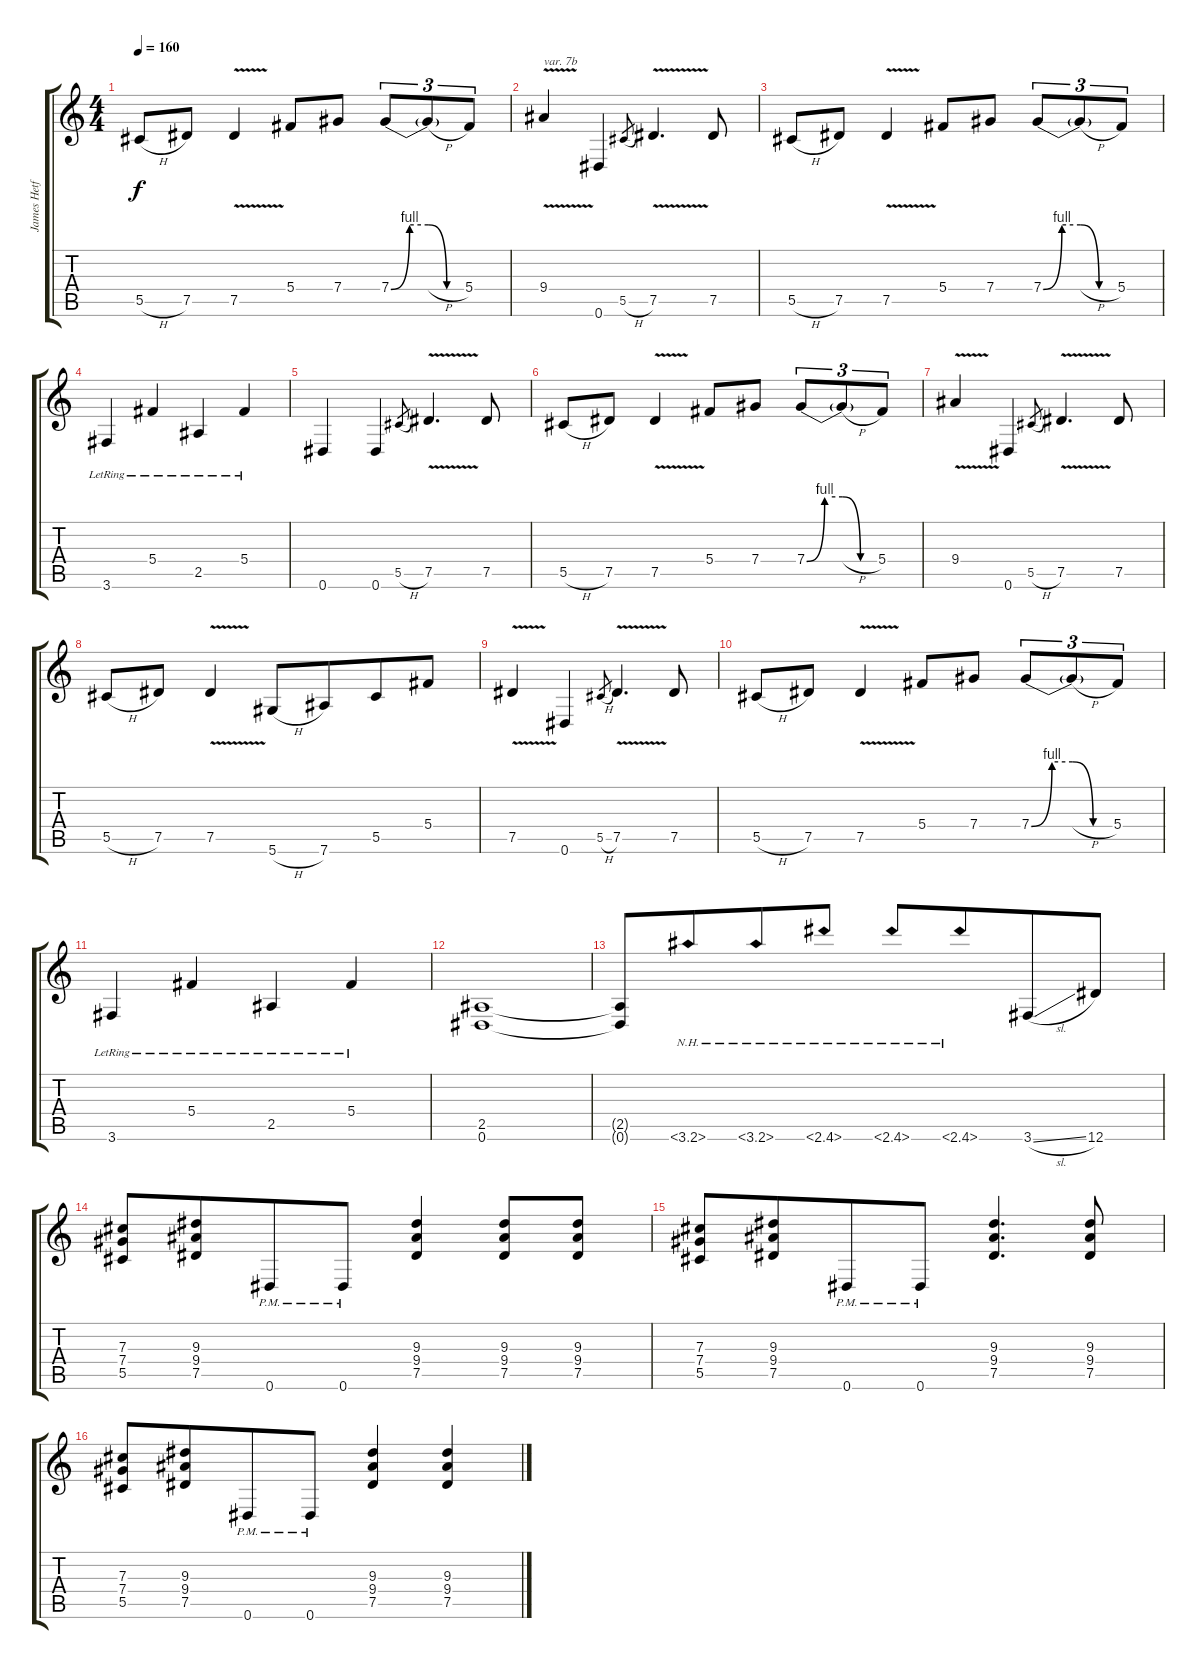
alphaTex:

\track ("James Hetfield" "James Hetf") {instrument overdrivenguitar}
\staff {score tabs}
\tuning (Eb4 Bb3 Gb3 Db3 Ab2 Eb2) {hide}
\ts (4 4)
\tempo 160
\clef g2
\ks c
5.5{h}.8{dy f} 7.5.8 7.5{v}.4 5.4.8 7.4.8 7.4{be (custom 0 0 15 4 30 4 45 0 60 0)}.8{tu (3 2)} 7.4{h t}.8{tu (3 2)} 5.4.8{tu (3 2)} |
9.4{v}.4{txt "var. 7b"} 0.6.4 5.5{h}.8{gr} 7.5{v}.4{d} 7.5.8 |
5.5{h}.8 7.5.8 7.5{v}.4 5.4.8 7.4.8 7.4{be (custom 0 0 15 4 30 4 45 0 60 0)}.8{tu (3 2)} 7.4{h t}.8{tu (3 2)} 5.4.8{tu (3 2)} |
3.6{lr}.4 5.4{lr}.4 2.5{lr}.4 5.4{lr}.4 |
0.6.4 0.6.4 5.5{h}.8{gr} 7.5{v}.4{d} 7.5.8 |
5.5{h}.8 7.5.8 7.5{v}.4 5.4.8 7.4.8 7.4{be (custom 0 0 15 4 30 4 45 0 60 0)}.8{tu (3 2)} 7.4{h t}.8{tu (3 2)} 5.4.8{tu (3 2)} |
9.4{v}.4 0.6.4 5.5{h}.8{gr} 7.5{v}.4{d} 7.5.8 |
5.5{h}.8 7.5.8 7.5{v}.4 5.6{h}.8 7.6.8{beam merge} 5.5.8 5.4.8 |
7.5{v}.4 0.6.4 5.5{h}.8{gr} 7.5{v}.4{d} 7.5.8 |
5.5{h}.8 7.5.8 7.5{v}.4 5.4.8 7.4.8 7.4{be (custom 0 0 15 4 30 4 45 0 60 0)}.8{tu (3 2)} 7.4{h t}.8{tu (3 2)} 5.4.8{tu (3 2)} |
3.6{lr}.4 5.4{lr}.4 2.5{lr}.4 5.4{lr}.4 |
(2.5 0.6).1 |
(2.5{t} 0.6{t}).8 3.6{nh}.8{beam merge} 3.6{nh}.8 2.6{nh}.8 2.6{nh}.8 2.6{nh}.8{beam merge} 3.6{sl}.8 12.6.8 |
(7.3 7.4 5.5).8 (9.3 9.4 7.5).8{beam merge} 0.6{pm}.8 0.6{pm}.8 (9.3 9.4 7.5).4 (9.3 9.4 7.5).8 (9.3 9.4 7.5).8 |
(7.3 7.4 5.5).8 (9.3 9.4 7.5).8{beam merge} 0.6{pm}.8 0.6{pm}.8 (9.3 9.4 7.5).4{d} (9.3 9.4 7.5).8 |
(7.3 7.4 5.5).8 (9.3 9.4 7.5).8{beam merge} 0.6{pm}.8 0.6{pm}.8 (9.3 9.4 7.5).4 (9.3 9.4 7.5).4
